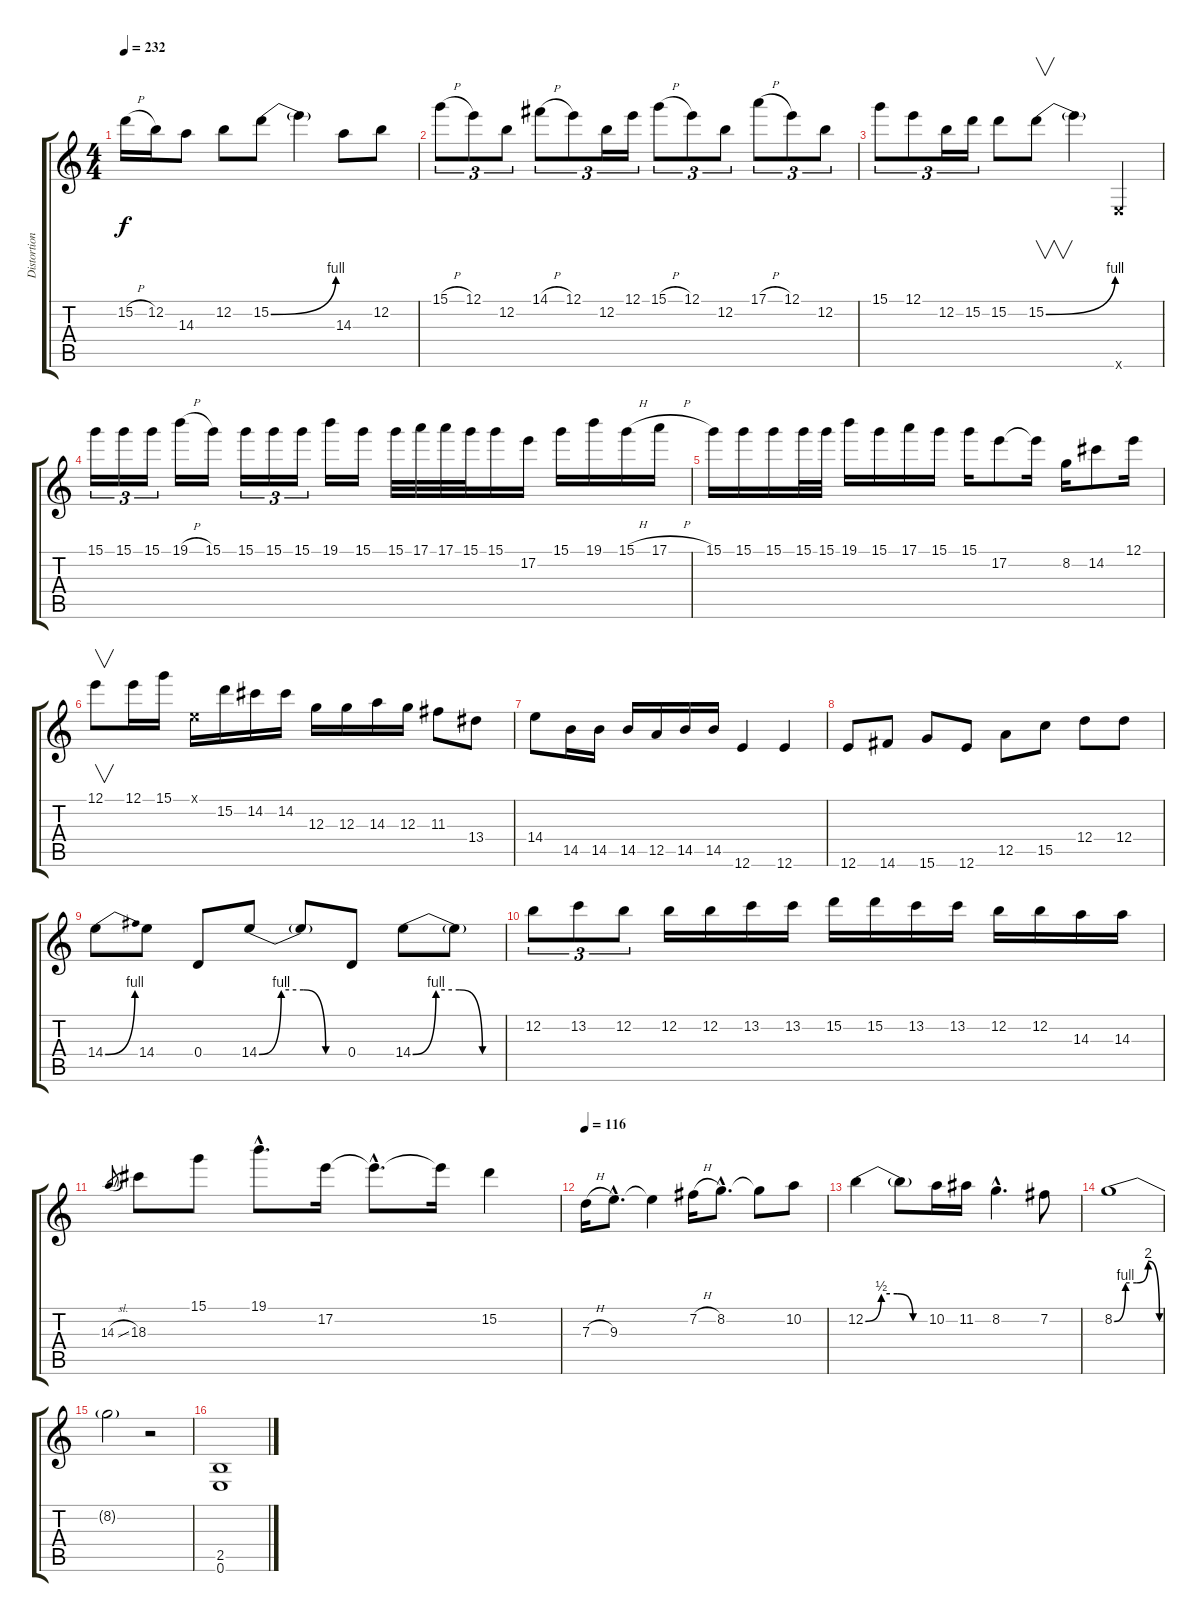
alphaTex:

\track ("Distortion Guitar" "Distortion") {instrument distortionguitar}
\staff {score tabs}
\tuning (E4 B3 G3 D3 A2 E2) {hide}
\ts (4 4)
\tempo 232
\clef g2
\ks c
15.2{h}.16{dy f} 12.2.16 14.3.8 12.2.8 15.2{be (bend 0 0 60 4)}.8 15.2{t}.4 14.3.8 12.2.8 |
15.1{h}.8{tu (3 2)} 12.1.8{tu (3 2)} 12.2.8{tu (3 2)} 14.1{h}.8{tu (3 2)} 12.1.8{tu (3 2)} 12.2.16{tu (3 2)} 12.1.16{tu (3 2)} 15.1{h}.8{tu (3 2)} 12.1.8{tu (3 2)} 12.2.8{tu (3 2)} 17.1{h}.8{tu (3 2)} 12.1.8{tu (3 2)} 12.2.8{tu (3 2)} |
15.1.8{tu (3 2)} 12.1.8{tu (3 2)} 12.2.16{tu (3 2)} 15.2.16{tu (3 2)} 15.2.8 15.2{be (bend 0 0 60 4)}.8{v} 15.2{t}.4 0.6{x}.4 |
15.1.16{tu (3 2)} 15.1.16{tu (3 2)} 15.1.16{tu (3 2)} 19.1{h}.16 15.1.16 15.1.16{tu (3 2)} 15.1.16{tu (3 2)} 15.1.16{tu (3 2)} 19.1.16 15.1.16 15.1.32 17.1.32 17.1.32 15.1.32 15.1.16 17.2.16 15.1.16 19.1.16 15.1{h}.16 17.1{h}.16 |
15.1.16 15.1.16 15.1.16 15.1.32 15.1.32 19.1.16 15.1.16 17.1.16 15.1.16 15.1.16 17.2.8 17.2{t}.16 8.2.16 14.2.8 12.1.16 |
12.1.8{v} 12.1.16 15.1.16 0.1{x}.16 15.2.16 14.2.16 14.2.16 12.3.16 12.3.16 14.3.16 12.3.16 11.3.8 13.4.8 |
14.4.8 14.5.16 14.5.16 14.5.16 12.5.16 14.5.16 14.5.16 12.6.4 12.6.4 |
12.6.8 14.6.8 15.6.8 12.6.8 12.5.8 15.5.8 12.4.8 12.4.8 |
14.4{be (bend 0 0 60 4)}.8 14.4.8 0.4.8 14.4{be (custom 0 0 15 4 30 4 45 0 60 0)}.8 14.4{t}.8 0.4.8 14.4{be (custom 0 0 15 4 30 4 45 0 60 0)}.8 14.4{t}.8 |
12.2.8{tu (3 2)} 13.2.8{tu (3 2)} 12.2.8{tu (3 2)} 12.2.16 12.2.16 13.2.16 13.2.16 15.2.16 15.2.16 13.2.16 13.2.16 12.2.16 12.2.16 14.3.16 14.3.16 |
14.3{sl}.8{gr} 18.3.8 15.1.8 19.1{hac}.8{d} 17.2.16 17.2{hac t}.8{d} 17.2{t}.16 15.2.4 |
\tempo 116
7.3{h}.16 9.3{hac}.8{d} 9.3{t}.4 7.2{h}.16 8.2{hac}.8{d} 8.2{t}.8 10.2.8 |
12.2{be (custom 0 0 15 2 30 2 45 0 60 0)}.4 12.2{t}.8 10.2.16 11.2.16 8.2{hac}.4{d} 7.2.8 |
8.2{be (custom 0 0 15 4 30 4 45 8 60 0)}.1 |
8.2{t}.2 r.2 |
(2.5 0.6).1
